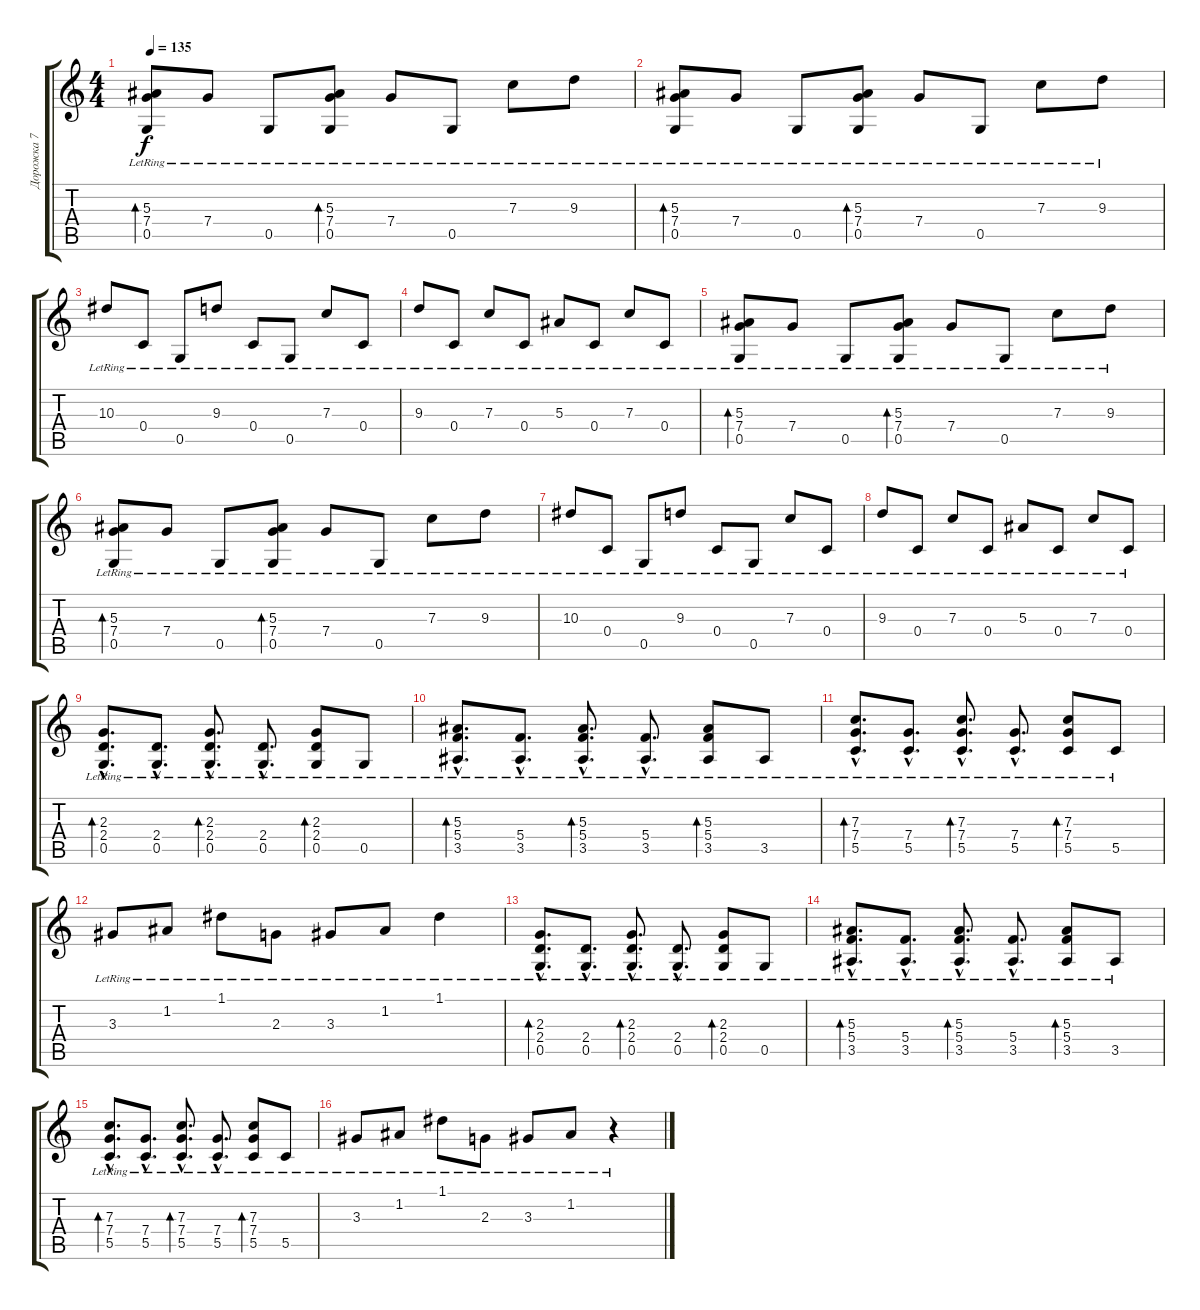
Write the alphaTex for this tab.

\track ("Дорожка 7" "Дорожка 7") {instrument acousticguitarsteel}
\staff {score tabs}
\tuning (D4 A3 F3 C3 G2 D2) {hide}
\ts (4 4)
\tempo 135
\clef g2
\ks c
(5.3{lr} 7.4{lr} 0.5{lr}).8{bd 60 dy f} 7.4{lr}.8 0.5{lr}.8 (5.3{lr} 7.4{lr} 0.5{lr}).8{bd 60} 7.4{lr}.8 0.5{lr}.8 7.3{lr}.8 9.3{lr}.8 |
(5.3{lr} 7.4{lr} 0.5{lr}).8{bd 60} 7.4{lr}.8 0.5{lr}.8 (5.3{lr} 7.4{lr} 0.5{lr}).8{bd 60} 7.4{lr}.8 0.5{lr}.8 7.3{lr}.8 9.3{lr}.8 |
10.3{lr}.8 0.4{lr}.8 0.5{lr}.8 9.3{lr}.8 0.4{lr}.8 0.5{lr}.8 7.3{lr}.8 0.4{lr}.8 |
9.3{lr}.8 0.4{lr}.8 7.3{lr}.8 0.4{lr}.8 5.3{lr}.8 0.4{lr}.8 7.3{lr}.8 0.4{lr}.8 |
(5.3{lr} 7.4{lr} 0.5{lr}).8{bd 60} 7.4{lr}.8 0.5{lr}.8 (5.3{lr} 7.4{lr} 0.5{lr}).8{bd 60} 7.4{lr}.8 0.5{lr}.8 7.3{lr}.8 9.3{lr}.8 |
(5.3{lr} 7.4{lr} 0.5{lr}).8{bd 60} 7.4{lr}.8 0.5{lr}.8 (5.3{lr} 7.4{lr} 0.5{lr}).8{bd 60} 7.4{lr}.8 0.5{lr}.8 7.3{lr}.8 9.3{lr}.8 |
10.3{lr}.8 0.4{lr}.8 0.5{lr}.8 9.3{lr}.8 0.4{lr}.8 0.5{lr}.8 7.3{lr}.8 0.4{lr}.8 |
9.3{lr}.8 0.4{lr}.8 7.3{lr}.8 0.4{lr}.8 5.3{lr}.8 0.4{lr}.8 7.3{lr}.8 0.4{lr}.8 |
(2.3{hac lr} 2.4{hac lr} 0.5{hac lr}).8{d bd 60} (2.4{hac lr} 0.5{hac lr}).8{d} (2.3{hac lr} 2.4{hac lr} 0.5{hac lr}).8{d bd 60} (2.4{hac lr} 0.5{hac lr}).8{d} (2.3{lr} 2.4{lr} 0.5{lr}).8{bd 60} 0.5{lr}.8 |
(5.3{hac lr} 5.4{hac lr} 3.5{hac lr}).8{d bd 60} (5.4{hac lr} 3.5{hac lr}).8{d} (5.3{hac lr} 5.4{hac lr} 3.5{hac lr}).8{d bd 60} (5.4{hac lr} 3.5{hac lr}).8{d} (5.3{lr} 5.4{lr} 3.5{lr}).8{bd 60} 3.5{lr}.8 |
(7.3{hac lr} 7.4{hac lr} 5.5{hac lr}).8{d bd 60} (7.4{hac lr} 5.5{hac lr}).8{d} (7.3{hac lr} 7.4{hac lr} 5.5{hac lr}).8{d bd 60} (7.4{hac lr} 5.5{hac lr}).8{d} (7.3{lr} 7.4{lr} 5.5{lr}).8{bd 60} 5.5{lr}.8 |
3.3{lr}.8 1.2{lr}.8 1.1{lr}.8 2.3{lr}.8 3.3{lr}.8 1.2{lr}.8 1.1{lr}.4 |
(2.3{hac lr} 2.4{hac lr} 0.5{hac lr}).8{d bd 60} (2.4{hac lr} 0.5{hac lr}).8{d} (2.3{hac lr} 2.4{hac lr} 0.5{hac lr}).8{d bd 60} (2.4{hac lr} 0.5{hac lr}).8{d} (2.3{lr} 2.4{lr} 0.5{lr}).8{bd 60} 0.5{lr}.8 |
(5.3{hac lr} 5.4{hac lr} 3.5{hac lr}).8{d bd 60} (5.4{hac lr} 3.5{hac lr}).8{d} (5.3{hac lr} 5.4{hac lr} 3.5{hac lr}).8{d bd 60} (5.4{hac lr} 3.5{hac lr}).8{d} (5.3{lr} 5.4{lr} 3.5{lr}).8{bd 60} 3.5{lr}.8 |
(7.3{hac lr} 7.4{hac lr} 5.5{hac lr}).8{d bd 60} (7.4{hac lr} 5.5{hac lr}).8{d} (7.3{hac lr} 7.4{hac lr} 5.5{hac lr}).8{d bd 60} (7.4{hac lr} 5.5{hac lr}).8{d} (7.3{lr} 7.4{lr} 5.5{lr}).8{bd 60} 5.5{lr}.8 |
3.3{lr}.8 1.2{lr}.8 1.1{lr}.8 2.3{lr}.8 3.3{lr}.8 1.2{lr}.8 r.4
